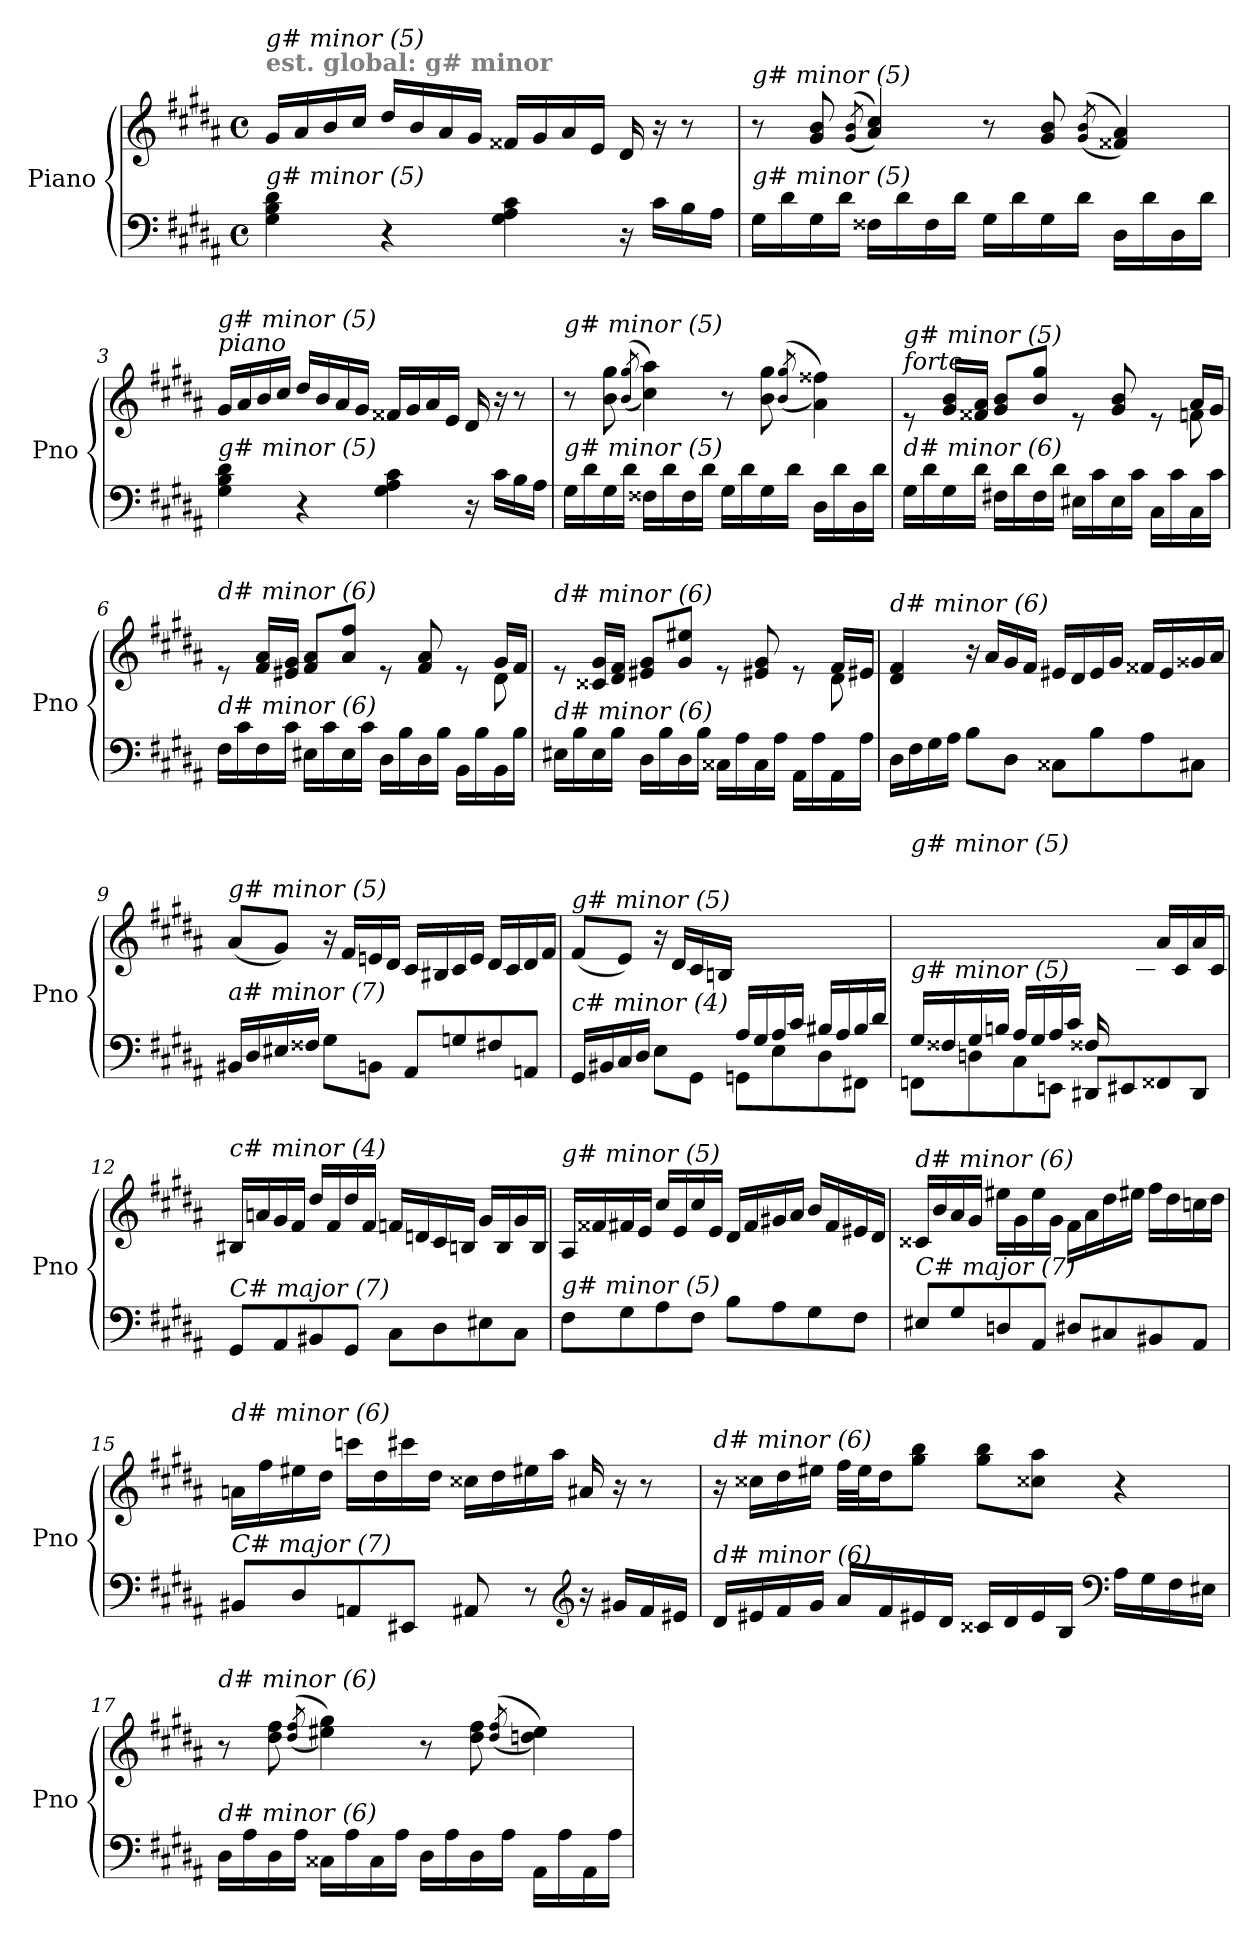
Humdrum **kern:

**kern	**kern
*part1	*part1
*staff2	*staff1
*I"Piano	*
*I'Pno	*
*clefF4	*clefG2
*k[f#c#g#d#a#]	*k[f#c#g#d#a#]
*M4/4	*M4/4
*met(c)	*met(c)
=1	=1
!	!LO:TX:a:B:color=#808080:t=est. global&colon; g# minor
!	!LO:TX:i:t=g# minor (5)
!LO:TX:i:t=g# minor (5)	!
4G#\ 4B\ 4d#\	16g#/LL
.	16a#/
.	16b/
.	16cc#/JJ
4r	16dd#/LL
.	16b/
.	16a#/
.	16g#/JJ
4G#\ 4A#\ 4c#\	16f##X/LL
.	16g#/
.	16a#/
.	16e/JJ
16r	16d#/
16c#\LL	16r
16B\	8r
16A#\JJ	.
=2	=2
!	!LO:TX:i:t=g# minor (5)
!LO:TX:i:t=g# minor (5)	!
16G#\LL	8r
16d#\	.
16G#\	8g#/ 8b/
16d#\JJ	.
.	(>(8qg#/ 8qb/
16F##X\LL	4a#/ 4cc#/))
16d#\	.
16F##\	.
16d#\JJ	.
16G#\LL	8r
16d#\	.
16G#\	8g#/ 8b/
16d#\JJ	.
.	((>8qg#/ 8qb/
16D#\LL	4f##X/ 4a#/))
16d#\	.
16D#\	.
16d#\JJ	.
=3	=3
!	!LO:TX:a:i:t=piano
!	!LO:TX:i:t=g# minor (5)
!LO:TX:i:t=g# minor (5)	!
4G#\ 4B\ 4d#\	16g#/LL
.	16a#/
.	16b/
.	16cc#/JJ
4r	16dd#/LL
.	16b/
.	16a#/
.	16g#/JJ
4G#\ 4A#\ 4c#\	16f##X/LL
.	16g#/
.	16a#/
.	16e/JJ
16r	16d#/
16c#\LL	16r
16B\	8r
16A#\JJ	.
!!LO:LB:g=z
=4	=4
!	!LO:TX:i:t=g# minor (5)
!LO:TX:i:t=g# minor (5)	!
16G#\LL	8r
16d#\	.
16G#\	8b\ 8gg#\
16d#\JJ	.
.	((>8qb/ 8qgg#/
16F##X\LL	4cc#\ 4aa#\))
16d#\	.
16F##\	.
16d#\JJ	.
16G#\LL	8r
16d#\	.
16G#\	8b\ 8gg#\
16d#\JJ	.
.	((>8qb/ 8qgg#/
16D#\LL	4a#\ 4ff##X\))
16d#\	.
16D#\	.
16d#\JJ	.
=5	=5
*^	*^
!	!	!LO:TX:a:i:t=forte	!
!	!	!LO:TX:i:t=g# minor (5)	!
!LO:TX:i:t=d# minor (6)	!	!	!
2..ryy	16G#\LL	8re	2..ryy
.	16d#\	.	.
.	16G#\	16g#/ 16b/LL	.
.	16d#\JJ	16f##X/ 16a#/JJ	.
.	16F#X\LL	8g#/ 8b/L	.
.	16d#\	.	.
.	16F#\	8b/ 8gg#/J	.
.	16d#\JJ	.	.
.	16E#X\LL	8re	.
.	16c#\	.	.
.	16E#\	8g#/ 8b/	.
.	16c#\JJ	.	.
.	16C#\LL	8re	.
.	16c#\	.	.
8ryy	16C#\	16a#/LL	8fni\
.	16c#\JJ	16g#/JJ	.
=6	=6	=6	=6
!	!	!LO:TX:i:t=d# minor (6)	!
!LO:TX:i:t=d# minor (6)	!	!	!
2..ryy	16F#\LL	8re	2..ryy
.	16c#\	.	.
.	16F#\	16f#/ 16a#/LL	.
.	16c#\JJ	16e#X/ 16g#/JJ	.
.	16E#X\LL	8f#/ 8a#/L	.
.	16c#\	.	.
.	16E#\	8a#/ 8ff#/J	.
.	16c#\JJ	.	.
.	16D#\LL	8re	.
.	16B\	.	.
.	16D#\	8f#/ 8a#/	.
.	16B\JJ	.	.
.	16BB\LL	8re	.
.	16B\	.	.
8ryy	16BB\	16g#/LL	8d#\
.	16B\JJ	16f#/JJ	.
!!LO:LB:g=z	!!
=7	=7	=7	=7
!	!	!LO:TX:i:t=d# minor (6)	!
!LO:TX:i:t=d# minor (6)	!	!	!
2..ryy	16E#X\LL	8re	2..ryy
.	16B\	.	.
.	16E#\	16c##X/ 16g#/LL	.
.	16B\JJ	16d#/ 16f#/JJ	.
.	16D#\LL	8e#X/ 8g#/L	.
.	16B\	.	.
.	16D#\	8g#/ 8ee#X/J	.
.	16B\JJ	.	.
.	16C##X\LL	8re	.
.	16A#\	.	.
.	16C##\	8e#X/ 8g#/	.
.	16A#\JJ	.	.
.	16AA#\LL	8re	.
.	16A#\	.	.
8ryy	16AA#\	16f#/LL	8d#\
.	16A#\JJ	16e#X/JJ	.
*	*	*v	*v
=8	=8	=8
!	!	!LO:TX:i:t=d# minor (6)
!LO:TX:i:t=d# minor (6)	!	!
*v	*v	*
16D#\LL	4d#/ 4f#/
16F#\	.
16G#\	.
16A#\JJ	.
8B\L	16r
.	16a#/LL
8D#\J	16g#/
.	16f#/JJ
8C##X\L	16e#X/LL
.	16d#/
8B\	16e#/
.	16g#/JJ
8A#\	16f##Xj/LL
.	16e#/
8C#X\J	16g##i/
.	16a#/JJ
=9	=9
!	!LO:TX:i:t=g# minor (5)
!LO:TX:i:t=a# minor (7)	!
16BB#X/LL	(8a#/L
16D#/	.
16E#X/	8g#/J)
16F##Xj/JJ	.
8G#\L	16r
.	16f#/LL
8BBn\J	16en/
.	16d#/JJ
8AA#/L	16c#/LL
.	16B#Xj/
8Gni/	16c#/
.	16e/JJ
8F#X/	16d#/LL
.	16c#/
8AAn/J	16d#/
.	16f#/JJ
!!LO:LB:g=z
=10	=10
*^	*
!	!	!LO:TX:i:t=g# minor (5)
!LO:TX:i:t=c# minor (4)	!	!
2ryy	16GG#/LL	(8f#/L
.	16BB#X/	.
.	16C#/	8e/J)
.	16D#/JJ	.
.	8E\L	16r
.	.	16d#/LL
.	8GG#\J	16c#/
.	.	16Bn/JJ
16A#/LL	8GGni\L	2ryy
16G#/	.	.
16A#/	8E\	.
16c#/JJ	.	.
16B#X/LL	8D#\	.
16A#/	.	.
16B#/	8FF#X\J	.
16d#/JJ	.	.
=11	=11	=11
!	!	!LO:TX:i:t=g# minor (5)
!LO:TX:i:t=g# minor (5)	!	!
16G#/LL	8FFni\L	2ryy
16F##X/	.	.
16G#/	8Dn\	.
16Bn/JJ	.	.
16A#/LL	8C#\	.
16G#/	.	.
16A#/	8EEn\J	.
16c#/JJ	.	.
16F##X/LL	8DD#X/L	16ryy
4..ryy	.	16e/
.	8EE#Xj/	16d#/
.	.	16c#/JJ
.	8FF##X/	16a#/LL
.	.	16c#/
.	8DD#/J	16a#/
.	.	16c#/JJ
*v	*v	*
=12	=12
!	!LO:TX:i:t=c# minor (4)
!LO:TX:i:t=C# major (7)	!
8GG#/L	16B#X/LL
.	16an/
8AA#/	16g#/
.	16f#/JJ
8BB#X/	16dd#/LL
.	16f#/
8GG#/J	16dd#/
.	16f#/JJ
8C#\L	16fni/LL
.	16dn/
8D#\	16c#/
.	16Bn/JJ
8E#X\	16g#/LL
.	16B/
8C#\J	16g#/
.	16B/JJ
!!LO:LB:g=z
=13	=13
!	!LO:TX:i:t=g# minor (5)
!LO:TX:i:t=g# minor (5)	!
8F#\L	16A#/LL
.	16f##Xi/
8G#\	16f#/
.	16e/JJ
8A#\	16cc#/LL
.	16e/
8F#\J	16cc#/
.	16e/JJ
8B\L	16d#/LL
.	16f#/
8A#\	16g#X/
.	16a#/JJ
8G#\	16b/LL
.	16f#/
8F#\J	16e#Xj/
.	16d#/JJ
=14	=14
!	!LO:TX:i:t=d# minor (6)
!LO:TX:i:t=C# major (7)	!
8E#X/L	16c##X/LL
.	16b/
8G#/	16a#/
.	16g#/JJ
8Dni/	16ee#X\LL
.	16g#\
8AA#/J	16ee#\
.	16g#\JJ
8D#/L	16f#\LL
.	16a#\
8C#X/	16dd#\
.	16ee#X\JJ
8BB#X/	16ff#\LL
.	16dd#\
8AA#/J	16ccni\
.	16dd#\JJ
=15	=15
!	!LO:TX:i:t=d# minor (6)
!LO:TX:i:t=C# major (7)	!
8BB#X/L	16ani\LL
.	16ff#\
8D#/	16ee#X\
.	16dd#\JJ
8AAni/	16cccni\LL
.	16dd#\
8EE#X/J	16ccc#i\
.	16dd#\JJ
8AA#/	16cc##X\LL
.	16dd#\
8r	16ee#X\
.	16aa#\JJ
*clefG2	*
16r	16a#/
16g#X/LL	16r
16f#/	8r
16e#X/JJ	.
!!LO:PB:g=z
=16	=16
!	!LO:TX:i:t=d# minor (6)
!LO:TX:i:t=d# minor (6)	!
16d#/LL	16r
16e#X/	16cc##X\LL
16f#/	16dd#\
16g#/JJ	16ee#X\JJ
16a#/LL	32ff#\LLL
.	32ee#\J
16f#/	16dd#\J
16e#X/	8gg#\ 8bb\J
16d#/JJ	.
16c##Xj/LL	8gg#\ 8bb\L
16d#/	.
16e#/	8cc##X\ 8aa#\J
16B/JJ	.
*clefF4	*
16A#\LL	4r
16G#\	.
16F#\	.
16E#X\JJ	.
=17	=17
!	!LO:TX:i:t=d# minor (6)
!LO:TX:i:t=d# minor (6)	!
16D#\LL	8r
16A#\	.
16D#\	8dd#\ 8ff#\
16A#\JJ	.
.	(>(8qdd#/ 8qff#/
16C##X\LL	4ee#X\ 4gg#\))
16A#\	.
16C##\	.
16A#\JJ	.
16D#\LL	8r
16A#\	.
16D#\	8dd#\ 8ff#\
16A#\JJ	.
.	((>8qdd#/ 8qff#/
16AA#\LL	4ddni\ 4ee#\))
16A#\	.
16AA#\	.
16A#\JJ	.
=	=
*-	*-
